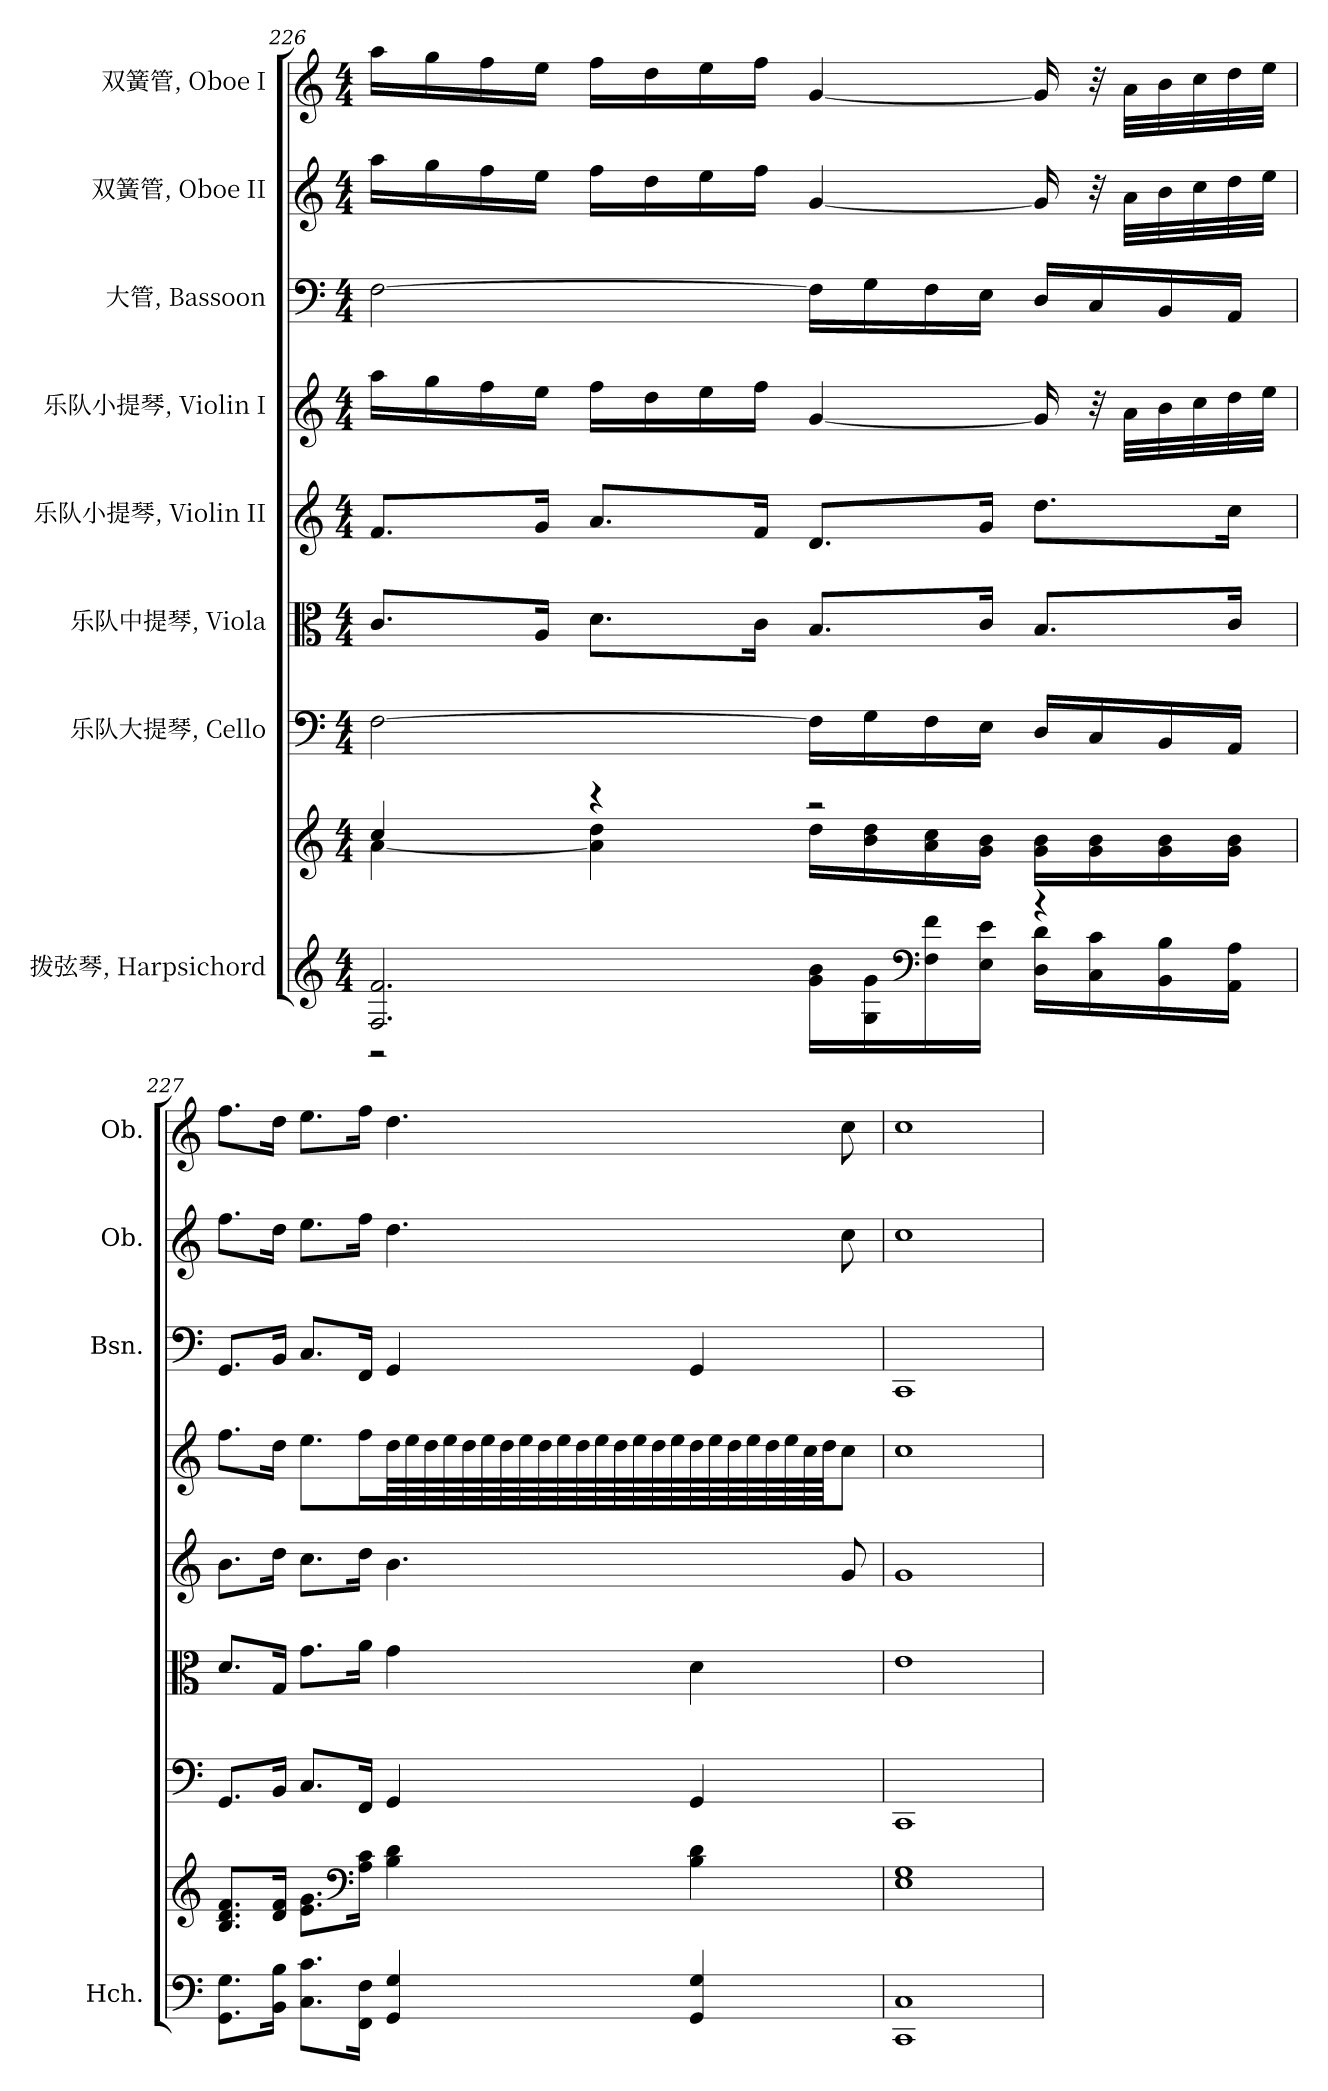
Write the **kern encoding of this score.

**kern	**kern	**kern	**kern	**kern	**kern	**kern	**kern	**kern
*part8	*part8	*part7	*part6	*part5	*part4	*part3	*part2	*part1
*staff9	*staff8	*staff7	*staff6	*staff5	*staff4	*staff3	*staff2	*staff1
*I"拨弦琴, Harpsichord	*	*I"乐队大提琴, Cello	*I"乐队中提琴, Viola	*I"乐队小提琴, Violin II	*I"乐队小提琴, Violin I	*I"大管, Bassoon	*I"双簧管, Oboe II	*I"双簧管, Oboe I
*I'Hch.	*	*	*	*	*	*I'Bsn.	*I'Ob.	*I'Ob.
*clefG2	*clefG2	*clefF4	*clefC3	*clefG2	*clefG2	*clefF4	*clefG2	*clefG2
*k[]	*k[]	*k[]	*k[]	*k[]	*k[]	*k[]	*k[]	*k[]
*M4/4	*M4/4	*M4/4	*M4/4	*M4/4	*M4/4	*M4/4	*M4/4	*M4/4
=226	=226	=226	=226	=226	=226	=226	=226	=226
*^	*^	*	*	*	*	*	*	*
2.F/ 2.f/	2r	4cc/	[4a\	[2F\	8.c/L	8.f/L	16aa\LL	[2F\	16aa\LL	16aa\LL
.	.	.	.	.	.	.	16gg\	.	16gg\	16gg\
.	.	.	.	.	.	.	16ff\	.	16ff\	16ff\
.	.	.	.	.	16A/Jk	16g/Jk	16ee\JJ	.	16ee\JJ	16ee\JJ
.	.	4r	4a\] 4dd\	.	8.d\L	8.a/L	16ff\LL	.	16ff\LL	16ff\LL
.	.	.	.	.	.	.	16dd\	.	16dd\	16dd\
.	.	.	.	.	.	.	16ee\	.	16ee\	16ee\
.	.	.	.	.	16c\Jk	16f/Jk	16ff\JJ	.	16ff\JJ	16ff\JJ
.	16g\ 16b\LL	2r	16dd\LL	16F\LL]	8.B/L	8.d/L	[4g/	16F\LL]	[4g/	[4g/
.	16G\ 16g\	.	16b\ 16dd\	16G\	.	.	.	16G\	.	.
*clefF4	*	*	*	*	*	*	*	*	*	*
.	16F\ 16f\	.	16a\ 16cc\	16F\	.	.	.	16F\	.	.
.	16E\ 16e\JJ	.	16g\ 16b\JJ	16E\JJ	16c/Jk	16g/Jk	.	16E\JJ	.	.
4r	16D\ 16d\LL	.	16g\ 16b\LL	16D/LL	8.B/L	8.dd\L	16g/]	16D/LL	16g/]	16g/]
.	16C\ 16c\	.	16g\ 16b\	16C/	.	.	32r	16C/	32r	32r
.	.	.	.	.	.	.	32a\LLL	.	32a\LLL	32a\LLL
.	16BB\ 16B\	.	16g\ 16b\	16BB/	.	.	32b\	16BB/	32b\	32b\
.	.	.	.	.	.	.	32cc\	.	32cc\	32cc\
.	16AA\ 16A\JJ	.	16g\ 16b\JJ	16AA/JJ	16c/Jk	16cc\Jk	32dd\	16AA/JJ	32dd\	32dd\
.	.	.	.	.	.	.	32ee\JJJ	.	32ee\JJJ	32ee\JJJ
*v	*v	*	*	*	*	*	*	*	*	*
*	*v	*v	*	*	*	*	*	*	*
!!LO:PB:g=z
=227	=227	=227	=227	=227	=227	=227	=227	=227
8.GG\ 8.G\L	8.B/ 8.d/ 8.f/L	8.GG/L	8.d/L	8.b\L	8.ff\L	8.GG/L	8.ff\L	8.ff\L
16BB\ 16B\Jk	16d/ 16f/Jk	16BB/Jk	16G/Jk	16dd\Jk	16dd\Jk	16BB/Jk	16dd\Jk	16dd\Jk
8.C\ 8.c\L	8.e\ 8.g\L	8.C/L	8.g\L	8.cc\L	8.ee\L	8.C/L	8.ee\L	8.ee\L
*	*clefF4	*	*	*	*	*	*	*
16FF\ 16F\Jk	16A\ 16c\Jk	16FF/Jk	16a\Jk	16dd\Jk	16ff\L	16FF/Jk	16ff\Jk	16ff\Jk
4GG/ 4G/	4B\ 4d\	4GG/	4g\	4.b\	64dd\LL	4GG/	4.dd\	4.dd\
.	.	.	.	.	64ee\	.	.	.
.	.	.	.	.	64dd\	.	.	.
.	.	.	.	.	64ee\	.	.	.
.	.	.	.	.	64dd\	.	.	.
.	.	.	.	.	64ee\	.	.	.
.	.	.	.	.	64dd\	.	.	.
.	.	.	.	.	64ee\	.	.	.
.	.	.	.	.	64dd\	.	.	.
.	.	.	.	.	64ee\	.	.	.
.	.	.	.	.	64dd\	.	.	.
.	.	.	.	.	64ee\	.	.	.
.	.	.	.	.	64dd\	.	.	.
.	.	.	.	.	64ee\	.	.	.
.	.	.	.	.	64dd\	.	.	.
.	.	.	.	.	64ee\	.	.	.
4GG/ 4G/	4B\ 4d\	4GG/	4d\	.	64dd\	4GG/	.	.
.	.	.	.	.	64ee\	.	.	.
.	.	.	.	.	64dd\	.	.	.
.	.	.	.	.	64ee\	.	.	.
.	.	.	.	.	64dd\	.	.	.
.	.	.	.	.	64ee\	.	.	.
.	.	.	.	.	64cc\	.	.	.
.	.	.	.	.	64dd\JJJ	.	.	.
.	.	.	.	8g/	8cc\J	.	8cc\	8cc\
=228	=228	=228	=228	=228	=228	=228	=228	=228
*	*	*	*	*	*	*	*	*MM48
1CC 1C	1E 1G	1CC	1e	1g	1cc	1CC	1cc	1cc
=	=	=	=	=	=	=	=	=
*-	*-	*-	*-	*-	*-	*-	*-	*-
